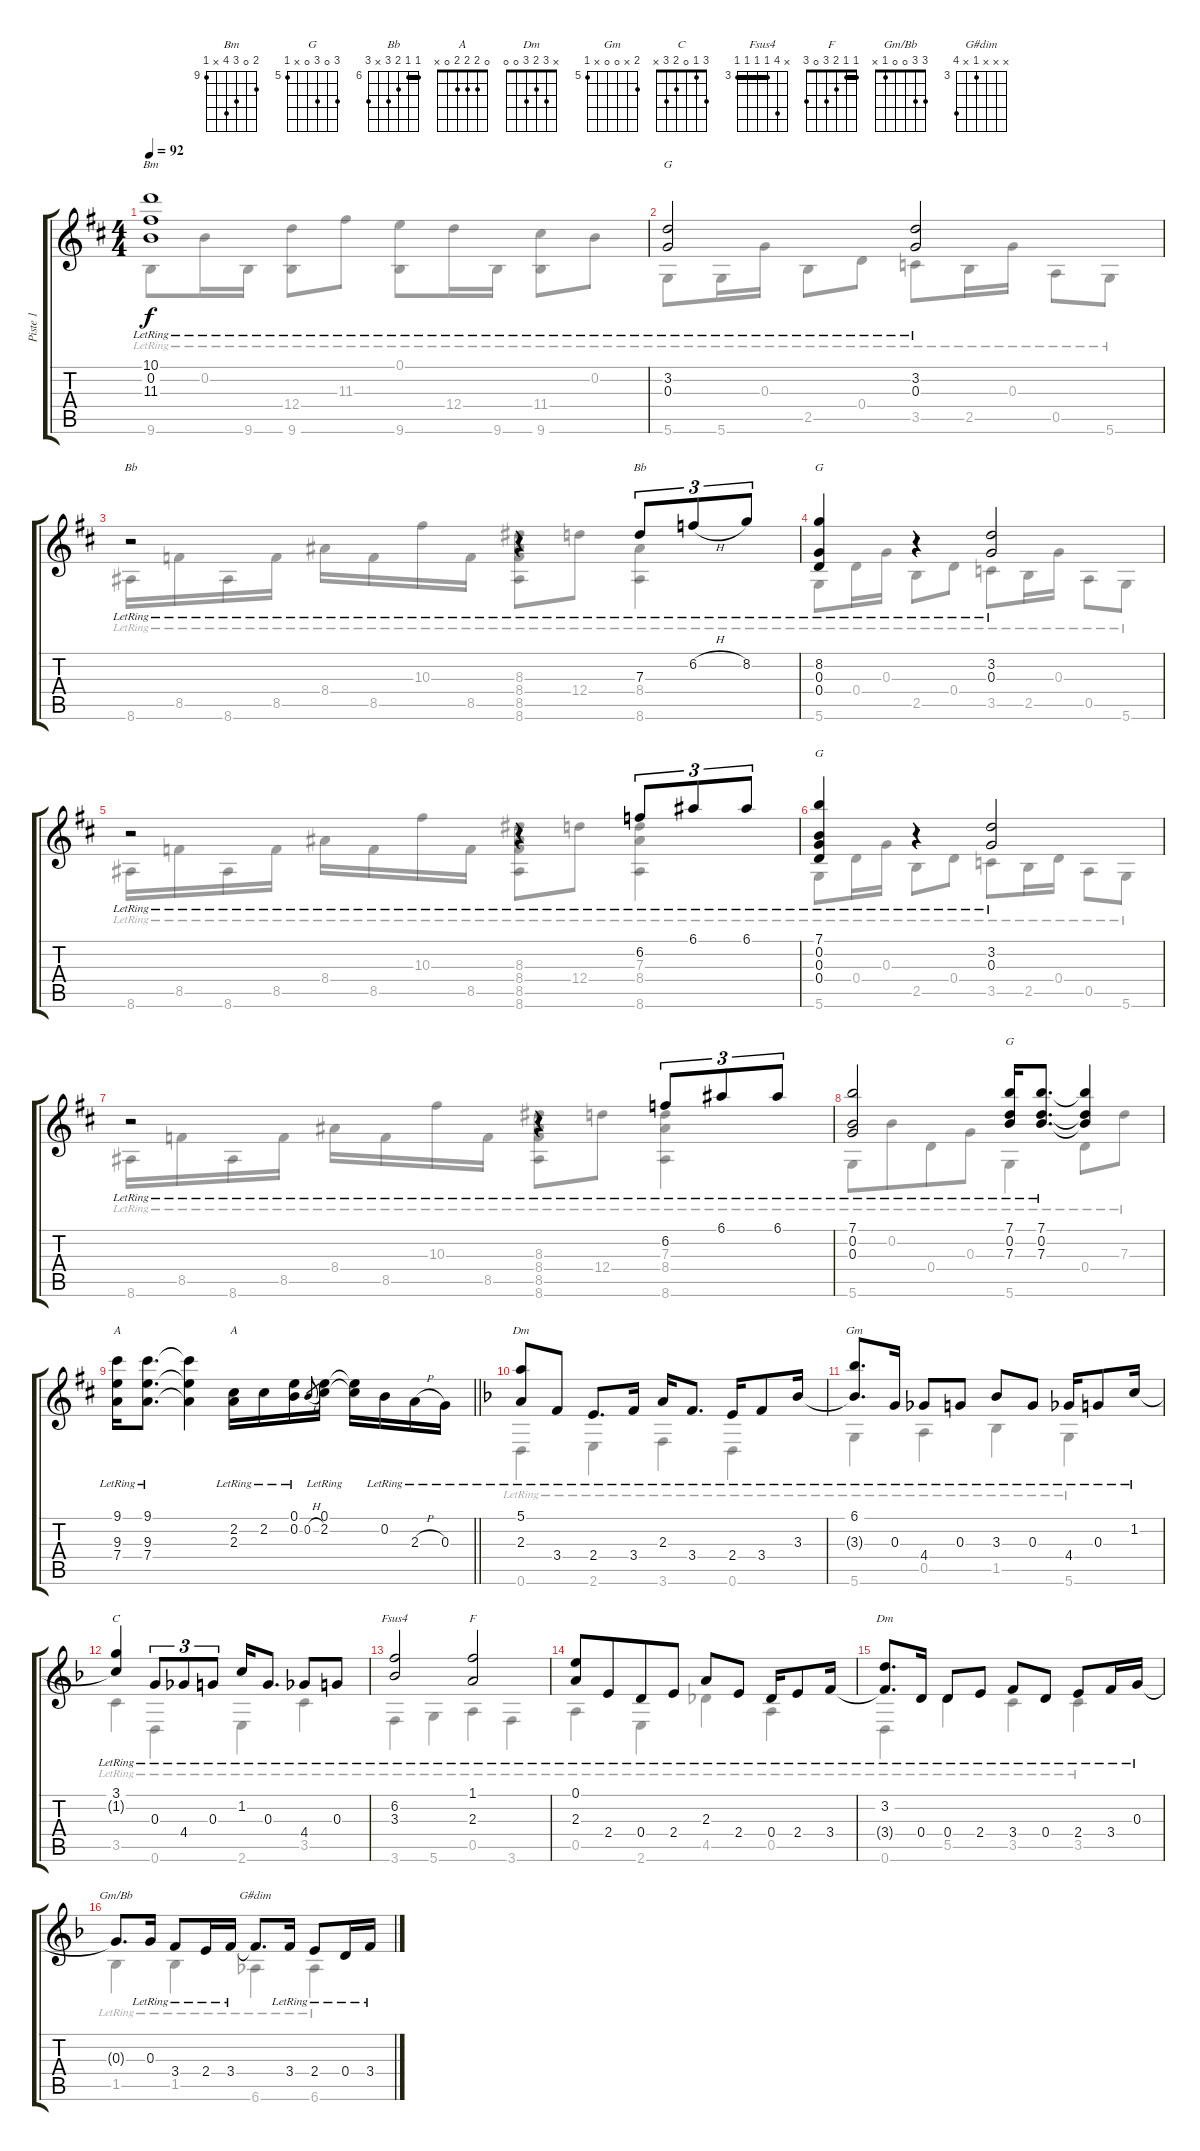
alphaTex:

\track ("Piste 1" "Piste 1") {instrument acousticguitarsteel}
\staff {score tabs}
\tuning (E4 B3 G3 D3 A2 D2) {hide}
\chord ("Bm" 10 0 11 12 x 9) {firstfret 9}
\chord ("G" x 3 0 x 2 5) {firstfret 2}
\chord ("Bb" x 11 10 8 8 8) {firstfret 8 barre 8}
\chord ("Bb" 6 6 7 8 x 8) {firstfret 6 barre 6}
\chord ("G" x 8 0 0 x 5) {firstfret 5}
\chord ("G" 7 0 0 0 x 5) {firstfret 5}
\chord ("G" 7 0 7 0 x 5) {firstfret 5}
\chord ("A" 9 x 9 7 0 x) {firstfret 7}
\chord ("A" 0 2 2 2 0 x)
\chord ("Dm" 5 x 2 3 0 0) {firstfret 2}
\chord ("Gm" 6 x 0 0 x 5) {firstfret 5}
\chord ("C" 3 1 0 2 3 x)
\chord ("Fsus4" x 6 3 3 3 3) {firstfret 3 barre 3}
\chord ("F" 1 1 2 3 0 3) {barre 1}
\chord ("Dm" x 3 2 3 0 0)
\chord ("Gm/Bb" 3 3 0 0 1 x)
\chord ("G#dim" x x x 3 x 6) {firstfret 3}
\voice
\ts (4 4)
\tempo 92
\clef g2
\ks d
(10.1{lr} 0.2{lr} 11.3{lr}).1{ch "Bm" dy f} |
(3.2{lr} 0.3{lr}).2{ch "G"} (3.2{lr} 0.3{lr}).2 |
r.2{ch "Bb"} r.4 7.3{lr}.8{tu (3 2) ch "Bb"} 6.2{h lr}.8{tu (3 2)} 8.2{lr}.8{tu (3 2)} |
(8.2{lr} 0.3{lr} 0.4{lr}).4{ch "G"} r.4 (3.2{lr} 0.3{lr}).2 |
r.2 r.4 6.2{lr}.8{tu (3 2)} 6.1{lr}.8{tu (3 2)} 6.1{lr}.8{tu (3 2)} |
(7.1{lr} 0.2{lr} 0.3{lr} 0.4{lr}).4{ch "G" beam Up} r.4 (3.2{lr} 0.3{lr}).2 |
r.2 r.4 6.2{lr}.8{tu (3 2)} 6.1{lr}.8{tu (3 2)} 6.1{lr}.8{tu (3 2)} |
(7.1{lr} 0.2{lr} 0.3{lr}).2 (7.1{lr} 0.2{lr} 7.3{lr}).16{ch "G"} (7.1{lr} 0.2{lr} 7.3{lr}).8{d} (7.1{t} 0.2{t} 7.3{t}).4 |
\barLineRight lightlight
(9.1{lr} 9.3{lr} 7.4{lr}).16{ch "A"} (9.1{lr} 9.3{lr} 7.4{lr}).8{d} (9.1{t} 9.3{t} 7.4{t}).4 (2.2{lr} 2.3{lr}).16{ch "A"} 2.2{lr}.16 (0.1{lr} 0.2{lr}).16 0.2{h}.8{gr} (0.1{lr} 2.2{lr}).16 (0.1{t} 2.2{t}).16 0.2{lr}.16 2.3{h lr}.16 0.3{lr}.16 |
\ks dminor
(5.1{lr} 2.3{lr}).8{ch "Dm" beam Up} 3.4{lr}.8{beam Up} 2.4{lr}.8{d} 3.4{lr}.16{beam split} 2.3{lr}.16{beam merge} 3.4{lr}.8{d} 2.4{lr}.16 3.4{lr}.8 3.3{lr}.16 |
(6.1{lr} 3.3{t}).8{d ch "Gm" beam Up} 0.3{lr}.16{beam Up} 4.4{lr}.8 0.3{lr}.8 3.3{lr}.8 0.3{lr}.8 4.4{lr}.16 0.3{lr}.8 1.2{lr}.16 |
(3.1{lr} 1.2{t}).4{ch "C"} 0.3{lr}.8{tu (3 2)} 4.4{lr}.8{tu (3 2) beam merge} 0.3{lr}.8{tu (3 2)} 1.2{lr}.16 0.3{lr}.8{d} 4.4{lr}.8 0.3{lr}.8 |
(6.2{lr} 3.3{lr}).2{ch "Fsus4"} (1.1{lr} 2.3{lr}).2{ch "F"} |
(0.1{lr} 2.3{lr}).8 2.4{lr}.8{beam merge} 0.4{lr}.8 2.4{lr}.8 2.3{lr}.8 2.4{lr}.8 0.4{lr}.16 2.4{lr}.8 3.4{lr}.16 |
(3.2{lr} 3.4{t}).8{d ch "Dm"} 0.4{lr}.16 0.4{lr}.8 2.4{lr}.8 3.4{lr}.8 0.4{lr}.8 2.4{lr}.8 3.4{lr}.16 0.3{lr}.16 |
0.3{t}.8{d ch "Gm/Bb"} 0.3{lr}.16 3.4{lr}.8 2.4{lr}.16 3.4{lr}.16 3.4{t}.8{d ch "G#dim"} 3.4{lr}.16 2.4{lr}.8 0.4{lr}.16 3.4{lr}.16
\voice
\clef g2
\ottava regular
\simile none
\ks d
9.6{lr}.8{dy f} 0.2{lr}.16 9.6{lr}.16 (12.4{lr} 9.6{lr}).8 11.3{lr}.8 (0.1{lr} 9.6{lr}).8 12.4{lr}.16 9.6{lr}.16 (11.4{lr} 9.6{lr}).8 0.2{lr}.8 |
5.6{lr}.8 5.6{lr}.16 0.3{lr}.16 2.5{lr}.8 0.4{lr}.8 3.5{lr}.8 2.5{lr}.16 0.3{lr}.16 0.5{lr}.8 5.6{lr}.8 |
8.6{lr}.16 8.5{lr}.16 8.6{lr}.16 8.5{lr}.16 8.4{lr}.16 8.5{lr}.16 10.3{lr}.16 8.5{lr}.16 (8.3{lr} 8.4{lr} 8.5{lr} 8.6{lr}).8 12.4{lr}.8 (8.4{lr} 8.6{lr}).4 |
5.6{lr}.8 0.4{lr}.16 0.3{lr}.16 2.5{lr}.8 0.4{lr}.8 3.5{lr}.8 2.5{lr}.16 0.3{lr}.16 0.5{lr}.8 5.6{lr}.8 |
8.6{lr}.16 8.5{lr}.16 8.6{lr}.16 8.5{lr}.16 8.4{lr}.16 8.5{lr}.16 10.3{lr}.16 8.5{lr}.16 (8.3{lr} 8.4{lr} 8.5{lr} 8.6{lr}).8 12.4{lr}.8 (7.3{lr} 8.4{lr} 8.6{lr}).4 |
5.6{lr}.8 0.4{lr}.16 0.3{lr}.16 2.5{lr}.8 0.4{lr}.8 3.5{lr}.8 2.5{lr}.16 0.4{lr}.16 0.5{lr}.8 5.6{lr}.8 |
8.6{lr}.16 8.5{lr}.16 8.6{lr}.16 8.5{lr}.16 8.4{lr}.16 8.5{lr}.16 10.3{lr}.16 8.5{lr}.16 (8.3{lr} 8.4{lr} 8.5{lr} 8.6{lr}).8 12.4{lr}.8 (7.3{lr} 8.4{lr} 8.6{lr}).4 |
5.6{lr}.8 0.2{lr}.8{beam merge} 0.4{lr}.8 0.3{lr}.8 5.6{lr}.4 0.4{lr}.8 7.3{lr}.8 |
\barLineRight lightlight
|
\ks dminor
0.6{lr}.4 2.6{lr}.4 3.6{lr}.4 0.6{lr}.4 |
5.6{lr}.4 0.5{lr}.4 1.5{lr}.4 5.6{lr}.4 |
3.5{lr}.4 0.6{lr}.4 2.6{lr}.4 3.5{lr}.4 |
3.6{lr}.4 5.6{lr}.4 0.5{lr}.4 3.6{lr}.4 |
0.5{lr}.4 2.6{lr}.4 4.5{lr}.4 0.5{lr}.4 |
0.6{lr}.4 5.5{lr}.4 3.5{lr}.4 3.5{lr}.4 |
1.5{lr}.4 1.5{lr}.4 6.6{lr}.4 6.6{lr}.4
